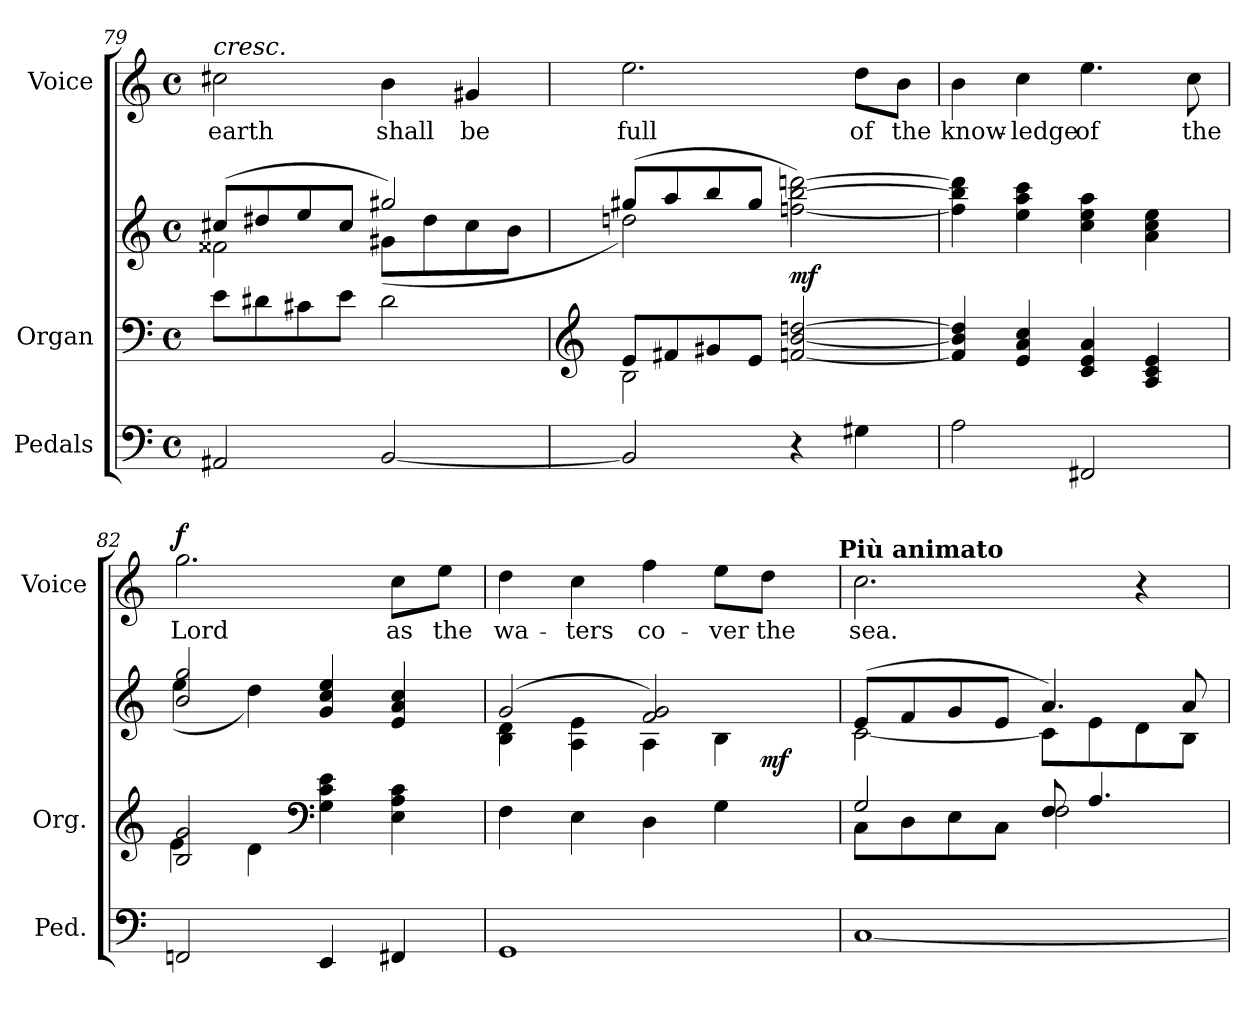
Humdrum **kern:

**kern	**kern	**kern	**dynam	**kern	**text	**dynam
*part3	*part2	*part2	*part2	*part1	*part1	*part1
*staff4	*staff3	*staff2	*staff2/3	*staff1	*staff1	*staff1
*I"Pedals	*I"Organ	*	*	*I"Voice	*	*
*I'Ped.	*I'Org.	*	*	*I'Voice	*	*
*clefF4	*clefF4	*clefG2	*	*clefG2	*	*
*k[]	*k[]	*k[]	*	*k[]	*	*
*C:	*C:	*C:	*	*C:	*	*
*M4/4	*M4/4	*M4/4	*	*M4/4	*	*
*met(c)	*met(c)	*met(c)	*	*met(c)	*	*
=79	=79	=79	=79	=79	=79	=79
*	*	*^	*	*	*	*
!	!	!	!	!	!LO:TX:a:i:t=cresc.	!	!
!	!	!	!	!	!	!LO:LY:b:color=#000000	!
2AA#Xi/	8ei\L	(8cc#Xi/L	2f##Xi\	.	2cc#Xi\	earth	.
.	8d#Xi\	8dd#Xi/	.	.	.	.	.
.	8c#Xi\	8eei/	.	.	.	.	.
.	8ei\J	8cc#i/J	.	.	.	.	.
!	!	!	!	!	!	!LO:LY:b:color=#000000	!
[2BBi/	2d#i\	2gg#Xi/)	(8g#Xi\L	.	4bi\	shall	.
.	.	.	8dd#i\	.	.	.	.
!	!	!	!	!	!	!LO:LY:b:color=#000000	!
.	.	.	8cc#i\	.	4g#Xi/	be	.
.	.	.	8bi\J	.	.	.	.
=80	=80	=80	=80	=80	=80	=80	=80
*	*clefG2	*	*	*	*	*	*
*	*^	*	*	*	*	*	*
!	!	!	!	!	!	!	!LO:LY:b:color=#000000	!
2BBi/]	8ei/L	2Bi\	(8gg#Xi/L	2ddni\)	.	2.eei\	full	.
.	8f#Xi/	.	8aai/	.	.	.	.	.
.	8g#Xi/	.	8bbi/	.	.	.	.	.
.	8ei/J	.	8gg#i/J	.	.	.	.	.
4r	[2fni/ [2bi [2ddni	2ryy	[2ffni\ [2bbi [2dddni)	2ryy	mf	.	.	.
!	!	!	!	!	!	!	!LO:LY:b:color=#000000	!
4G#Xi\	.	.	.	.	.	8ddi\L	of	.
!	!	!	!	!	!	!	!LO:LY:b:color=#000000	!
.	.	.	.	.	.	8bi\J	the	.
*	*v	*v	*	*	*	*	*	*
*	*	*v	*v	*	*	*	*
!!LO:LB:g=z
=81	=81	=81	=81	=81	=81	=81
!	!	!	!	!	!LO:LY:b:color=#000000	!
2Ai\	4fi/] 4bi] 4ddi]	4ffi\] 4bbi] 4dddi]	.	4bi\	know-	.
!	!	!	!	!	!LO:LY:b:color=#000000	!
.	4ei/ 4ai 4cci	4eei\ 4aai 4ccci	.	4cci\	-ledge	.
!	!	!	!	!	!LO:LY:b:color=#000000	!
2FF#Xi/	4ci/ 4ei 4ai	4cci\ 4eei 4aai	.	4.eei\	of	.
.	4Ai/ 4ci 4ei	4ai\ 4cci 4eei	.	.	.	.
!	!	!	!	!	!LO:LY:b:color=#000000	!
.	.	.	.	8cci\	the	.
=82	=82	=82	=82	=82	=82	=82
*	*^	*^	*	*	*	*
!	!	!	!	!	!	!	!LO:LY:b:color=#000000	!
2FFni/	2Bi/ 2gi	4ei\	2bi/ 2ggi	(4eei\	.	2.ggi\	Lord	f
.	.	4di\	.	4ddi\)	.	.	.	.
*	*clefF4	*	*	*	*	*	*	*
4EEi/	2ryy	4Gi\ 4ci 4ei	4gi/ 4cci 4eei	2ryy	.	.	.	.
!	!	!	!	!	!	!	!LO:LY:b:color=#000000	!
4FF#Xi/	.	4Ei\ 4Ai 4ci	4ei/ 4ai 4cci	.	.	8cci\L	as	.
!	!	!	!	!	!	!	!LO:LY:b:color=#000000	!
.	.	.	.	.	.	8eei\J	the	.
*	*v	*v	*	*	*	*	*	*
=83	=83	=83	=83	=83	=83	=83	=83
!	!	!	!	!	!LO:TX:t=rit.	!	!
!	!	!	!	!	!	!LO:LY:b:color=#000000	!
*	*	*	*^	*	*^	*	*
1GGi	4Fi\	(2gi/	4Bi\ 4di	2..ryy	.	4ddi\	2ryy	wa-	.
!	!	!	!	!	!	!	!	!LO:LY:b:color=#000000	!
.	4Ei\	.	4Ai\ 4ei	.	.	4cci\	.	-ters	.
!	!	!	!	!	!	!	!	!LO:LY:b:color=#000000	!
.	4Di\	2fi/ 2gi)	4Ai\	.	.	4ffi\	4ryy	co-	.
!	!	!	!	!	!	!	!	!LO:LY:b:color=#000000	!
.	4Gi\	.	4Bi\	.	.	8eei\L	8ryy	-ver	.
!	!	!	!	!	!	!	!	!LO:LY:b:color=#000000	!
.	.	.	.	8ryy	mf	8ddi\J	16ryy	the	.
.	.	.	.	.	.	.	32ryy	.	.
.	.	.	.	.	.	.	64ryy	.	.
.	.	.	.	.	.	.	128...ryy	.	.
!	!	!	!	!	!	!	!LO:TX:a:B:t=Più animato	!	!
.	.	.	.	.	.	.	1024ryy	.	.
*	*	*	*v	*v	*	*	*	*	*
*	*	*	*	*	*v	*v	*	*
=84	=84	=84	=84	=84	=84	=84	=84
*	*^	*	*	*	*	*	*
*	*	*	*	*^	*	*^	*	*
!	!	!	!	!	!	!	!	!	!LO:LY:b:color=#000000	!
*	*	*	*	*v	*v	*	*	*	*	*
*	*	*	*	*	*	*v	*v	*	*
[1Ci	2Gi/	8Ci\L	(8ei/L	[2ci\	.	2.cci\	sea.	.
.	.	8Di\	8fi/	.	.	.	.	.
.	.	8Ei\	8gi/	.	.	.	.	.
.	.	8Ci\J	8ei/J	.	.	.	.	.
.	8Fi/	2Fi\	4.ai/)	8ci\L]	.	.	.	.
.	4.Ai/	.	.	8ei\	.	.	.	.
.	.	.	.	8di\	.	4r	.	.
.	.	.	8ai/	8Bi\J	.	.	.	.
*	*v	*v	*	*	*	*	*	*
*	*	*v	*v	*	*	*	*
=	=	=	=	=	=	=
*-	*-	*-	*-	*-	*-	*-
